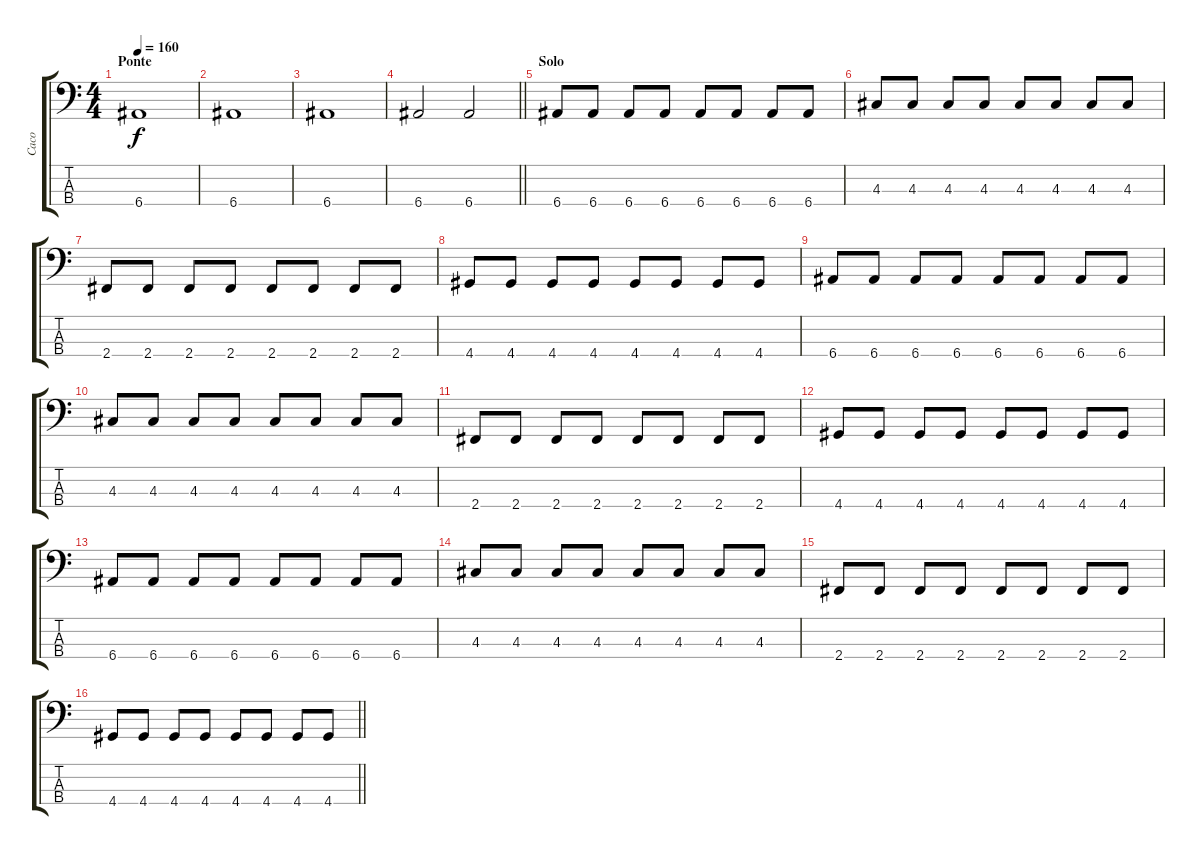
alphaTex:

\track ("Caco " "Caco ") {instrument slapbass1}
\staff {score tabs}
\tuning (G2 D2 A1 E1) {hide}
\ts (4 4)
\section ("" "Ponte")
\tempo 160
\clef f4
\ks c
6.4.1{dy f} |
6.4.1 |
6.4.1 |
\barLineRight lightlight
6.4.2 6.4.2 |
\section ("" "Solo")
6.4.8 6.4.8 6.4.8 6.4.8 6.4.8 6.4.8 6.4.8 6.4.8 |
4.3.8 4.3.8 4.3.8 4.3.8 4.3.8 4.3.8 4.3.8 4.3.8 |
2.4.8 2.4.8 2.4.8 2.4.8 2.4.8 2.4.8 2.4.8 2.4.8 |
4.4.8 4.4.8 4.4.8 4.4.8 4.4.8 4.4.8 4.4.8 4.4.8 |
6.4.8 6.4.8 6.4.8 6.4.8 6.4.8 6.4.8 6.4.8 6.4.8 |
4.3.8 4.3.8 4.3.8 4.3.8 4.3.8 4.3.8 4.3.8 4.3.8 |
2.4.8 2.4.8 2.4.8 2.4.8 2.4.8 2.4.8 2.4.8 2.4.8 |
4.4.8 4.4.8 4.4.8 4.4.8 4.4.8 4.4.8 4.4.8 4.4.8 |
6.4.8 6.4.8 6.4.8 6.4.8 6.4.8 6.4.8 6.4.8 6.4.8 |
4.3.8 4.3.8 4.3.8 4.3.8 4.3.8 4.3.8 4.3.8 4.3.8 |
2.4.8 2.4.8 2.4.8 2.4.8 2.4.8 2.4.8 2.4.8 2.4.8 |
\barLineRight lightlight
4.4.8 4.4.8 4.4.8 4.4.8 4.4.8 4.4.8 4.4.8 4.4.8
